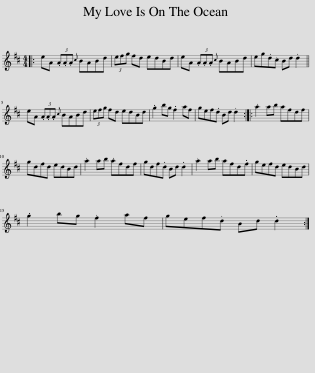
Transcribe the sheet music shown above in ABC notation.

X:1
L:1/8
M:4/4
I:linebreak $
K:D
V:1 treble
V:1
|: eA (3.A.A.A{c} BABd | (3efg fd edBd | eA (3.A.A.A{c} BABd | eg.d.c Bd .d2 ||$ eA (3.A.A.A{c} BABd | %5
 (3efg fd edBd | .g2 bg .f2 af | gef.d Bd .d2 :: .a2 ab afdf |$ gdfd edBd | %10
 .a2 ab .afdf | gdf.d Bd .d2 | .a2 ab afd.f | gefd edBd |$ .g2 bg .f2 af | %15
 gef.d Bd .d2 :| %16
